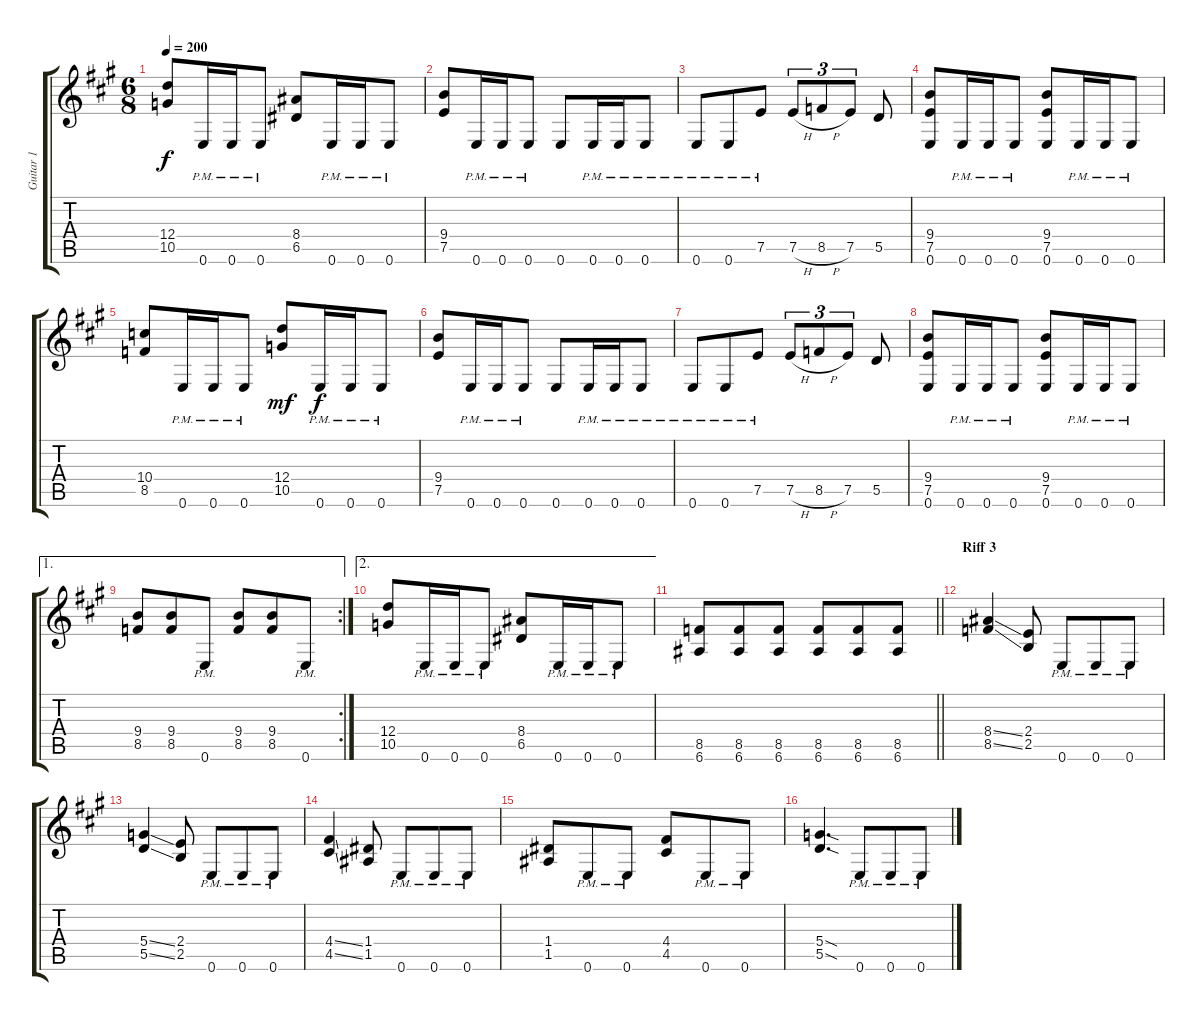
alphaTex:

\track ("Guitar 1" "Guitar 1") {instrument distortionguitar}
\staff {score tabs}
\tuning (E4 B3 G3 D3 A2 E2) {hide}
\ts (6 8)
\tempo 200
\clef g2
\ks f#minor
(12.4 10.5).8{dy f} 0.6{pm}.16 0.6{pm}.16 0.6{pm}.8 (8.4 6.5).8 0.6{pm}.16 0.6{pm}.16 0.6{pm}.8 |
(9.4 7.5).8 0.6{pm}.16 0.6{pm}.16 0.6{pm}.8 0.6.8 0.6{pm}.16 0.6{pm}.16 0.6{pm}.8 |
0.6{pm}.8 0.6{pm}.8 7.5{pm}.8 7.5{h}.8{tu (3 2)} 8.5{h}.8{tu (3 2)} 7.5.8{tu (3 2)} 5.5.8 |
(9.4 7.5 0.6).8 0.6{pm}.16 0.6{pm}.16 0.6{pm}.8 (9.4 7.5 0.6).8 0.6{pm}.16 0.6{pm}.16 0.6{pm}.8 |
(10.4 8.5).8 0.6{pm}.16 0.6{pm}.16 0.6{pm}.8 (12.4 10.5).8{dy mf} 0.6{pm}.16{dy f} 0.6{pm}.16 0.6{pm}.8 |
(9.4 7.5).8 0.6{pm}.16 0.6{pm}.16 0.6{pm}.8 0.6.8 0.6{pm}.16 0.6{pm}.16 0.6{pm}.8 |
0.6{pm}.8 0.6{pm}.8 7.5{pm}.8 7.5{h}.8{tu (3 2)} 8.5{h}.8{tu (3 2)} 7.5.8{tu (3 2)} 5.5.8 |
(9.4 7.5 0.6).8 0.6{pm}.16 0.6{pm}.16 0.6{pm}.8 (9.4 7.5 0.6).8 0.6{pm}.16 0.6{pm}.16 0.6{pm}.8 |
\ae 1
\rc 2
(9.4 8.5).8 (9.4 8.5).8 0.6{pm}.8 (9.4 8.5).8 (9.4 8.5).8 0.6{pm}.8 |
\ae 2
(12.4 10.5).8 0.6{pm}.16 0.6{pm}.16 0.6{pm}.8 (8.4 6.5).8 0.6{pm}.16 0.6{pm}.16 0.6{pm}.8 |
\barLineRight lightlight
(8.5 6.6).8 (8.5 6.6).8 (8.5 6.6).8 (8.5 6.6).8 (8.5 6.6).8 (8.5 6.6).8 |
\section ("" "Riff 3")
(8.4{ss} 8.5{ss}).4 (2.4 2.5).8 0.6{pm}.8 0.6{pm}.8 0.6{pm}.8 |
(5.4{ss} 5.5{ss}).4 (2.4 2.5).8 0.6{pm}.8 0.6{pm}.8 0.6{pm}.8 |
(4.4{ss} 4.5{ss}).4 (1.4 1.5).8 0.6{pm}.8 0.6{pm}.8 0.6{pm}.8 |
(1.4 1.5).8 0.6{pm}.8 0.6{pm}.8 (4.4 4.5).8 0.6{pm}.8 0.6{pm}.8 |
(5.4{sod} 5.5{sod}).4{d} 0.6{pm}.8 0.6{pm}.8 0.6{pm}.8
